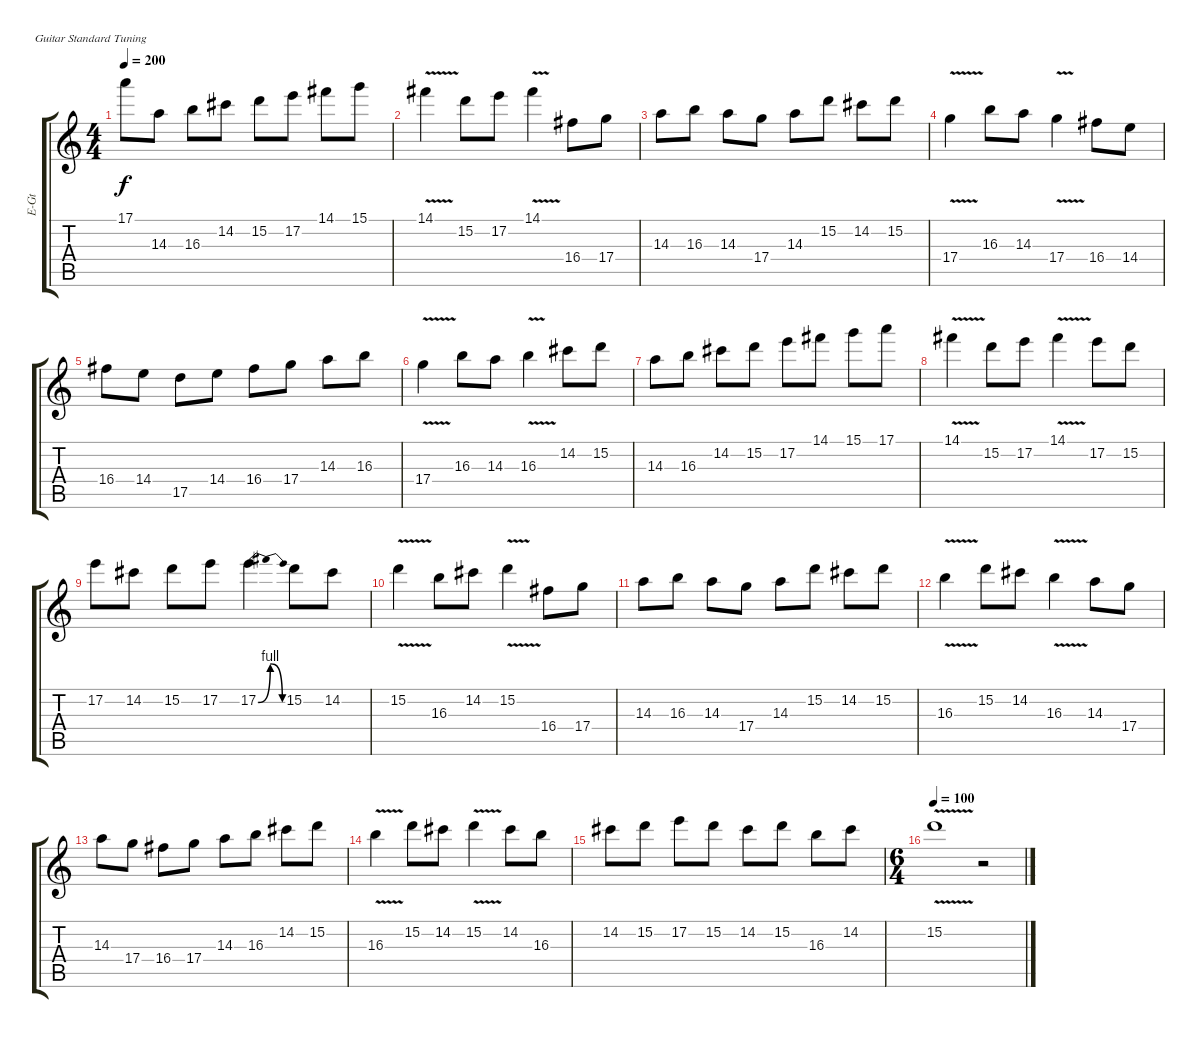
\bracketExtendMode groupsimilarinstruments
\otherSystemsTrackNameOrientation horizontal
\track ("Jerry" "E-Gt") {instrument distortionguitar}
\staff {score tabs}
\tuning (E4 B3 G3 D3 A2 E2)
\ts (4 4)
\tempo 200
\clef g2
\ks c
17.1.8{dy f beam Down} 14.3.8{beam Down} 16.3.8{beam Down} 14.2{acc #}.8{beam Down} 15.2.8{beam Down} 17.2.8{beam Down} 14.1{acc #}.8{beam Down} 15.1.8{beam Down} |
14.1{v acc #}.4{beam Down} 15.2.8{beam Down} 17.2.8{beam Down} 14.1{v acc #}.4{beam Down} 16.4{acc #}.8{beam Down} 17.4.8{beam Down} |
14.3.8{beam Down} 16.3.8{beam Down} 14.3.8{beam Down} 17.4.8{beam Down} 14.3.8{beam Down} 15.2.8{beam Down} 14.2{acc #}.8{beam Down} 15.2.8{beam Down} |
17.4{v}.4{beam Down} 16.3.8{beam Down} 14.3.8{beam Down} 17.4{v}.4{beam Down} 16.4{acc #}.8{beam Down} 14.4.8{beam Down} |
16.4{acc #}.8{beam Down} 14.4.8{beam Down} 17.5.8{beam Down} 14.4.8{beam Down} 16.4{acc #}.8{beam Down} 17.4.8{beam Down} 14.3.8{beam Down} 16.3.8{beam Down} |
17.4{v}.4{beam Down} 16.3.8{beam Down} 14.3.8{beam Down} 16.3{v}.4{beam Down} 14.2{acc #}.8{beam Down} 15.2.8{beam Down} |
14.3.8{beam Down} 16.3.8{beam Down} 14.2{acc #}.8{beam Down} 15.2.8{beam Down} 17.2.8{beam Down} 14.1{acc #}.8{beam Down} 15.1.8{beam Down} 17.1.8{beam Down} |
14.1{v acc #}.4{beam Down} 15.2.8{beam Down} 17.2.8{beam Down} 14.1{v acc #}.4{beam Down} 17.2.8{beam Down} 15.2.8{beam Down} |
17.2.8{beam Down} 14.2{acc #}.8{beam Down} 15.2.8{beam Down} 17.2.8{beam Down} 17.2{be (bendrelease 0 0 30 4 30 4 60 0)}.4{beam Down} 15.2.8{beam Down} 14.2{acc #}.8{beam Down} |
15.2{v}.4{beam Down} 16.3.8{beam Down} 14.2{acc #}.8{beam Down} 15.2{v}.4{beam Down} 16.4{acc #}.8{beam Down} 17.4.8{beam Down} |
14.3.8{beam Down} 16.3.8{beam Down} 14.3.8{beam Down} 17.4.8{beam Down} 14.3.8{beam Down} 15.2.8{beam Down} 14.2{acc #}.8{beam Down} 15.2.8{beam Down} |
16.3{v}.4{beam Down} 15.2.8{beam Down} 14.2{acc #}.8{beam Down} 16.3{v}.4{beam Down} 14.3.8{beam Down} 17.4.8{beam Down} |
14.3.8{beam Down} 17.4.8{beam Down} 16.4{acc #}.8{beam Down} 17.4.8{beam Down} 14.3.8{beam Down} 16.3.8{beam Down} 14.2{acc #}.8{beam Down} 15.2.8{beam Down} |
16.3{v}.4{beam Down} 15.2.8{beam Down} 14.2{acc #}.8{beam Down} 15.2{v}.4{beam Down} 14.2{acc #}.8{beam Down} 16.3.8{beam Down} |
14.2{acc #}.8{beam Down} 15.2.8{beam Down} 17.2.8{beam Down} 15.2.8{beam Down} 14.2{acc #}.8{beam Down} 15.2.8{beam Down} 16.3.8{beam Down} 14.2{acc #}.8{beam Down} |
\ts (6 4)
\beaming (8 6 6)
\tempo 100
15.2{v}.1{beam Down} r.2{beam Down}
